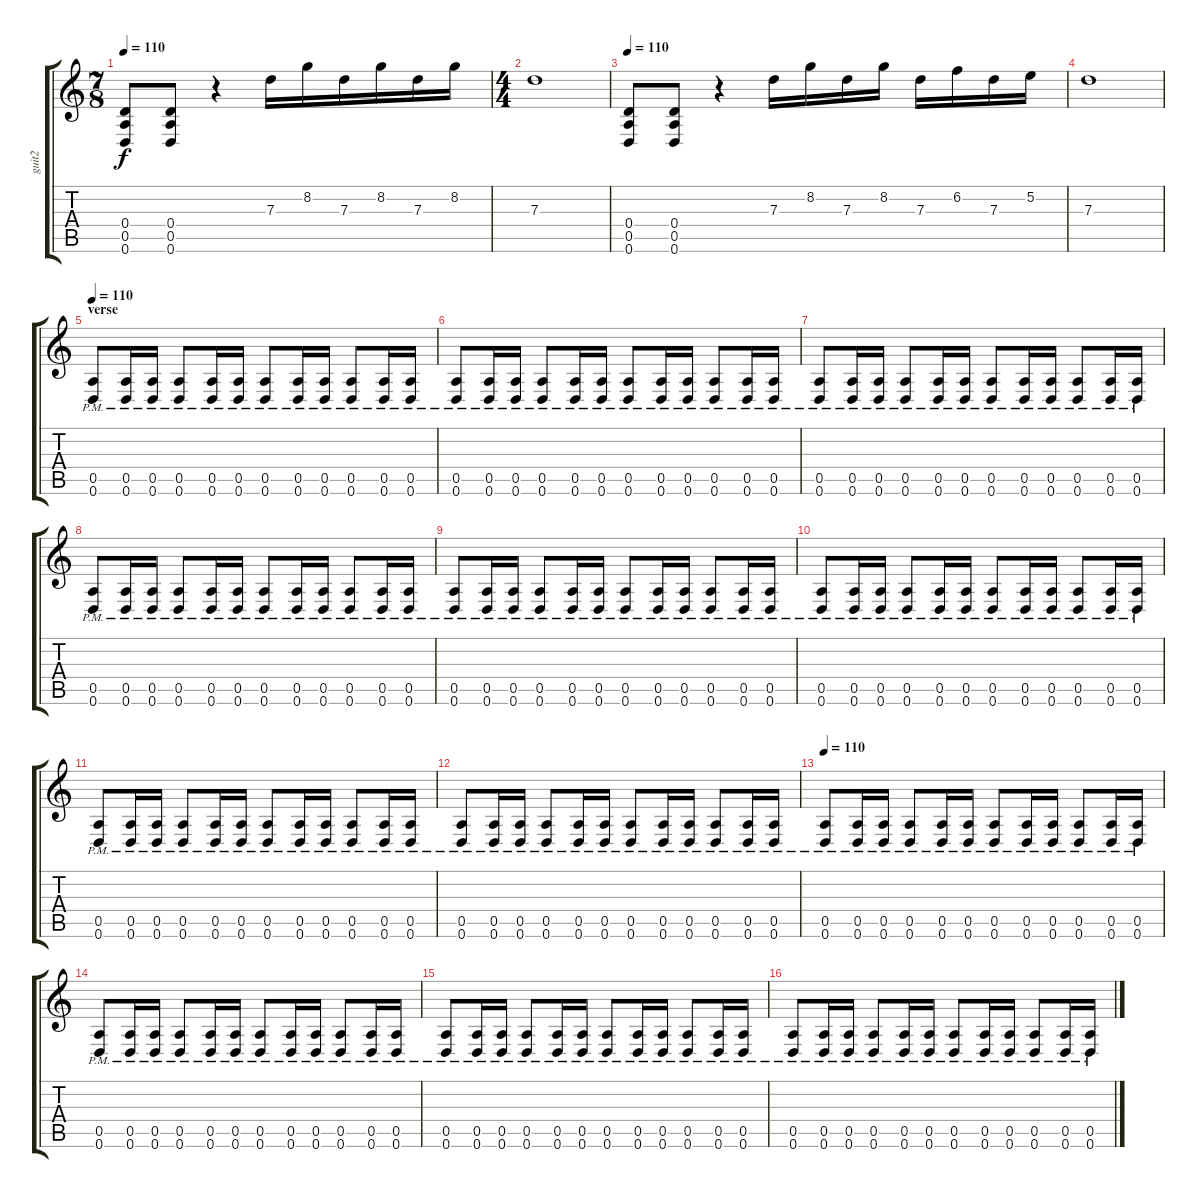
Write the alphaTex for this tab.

\track ("guit2" "guit2") {instrument electricguitarclean}
\staff {score tabs}
\tuning (E4 B3 G3 D3 A2 D2) {hide}
\ts (7 8)
\tempo 110
\clef g2
\ks c
(0.4 0.5 0.6).8{dy f instrument distortionguitar} (0.4 0.5 0.6).8 r.4 7.3.16{instrument electricguitarclean} 8.2.16 7.3.16 8.2.16 7.3.16 8.2.16 |
\ts (4 4)
7.3.1 |
\tempo 110
(0.4 0.5 0.6).8{instrument distortionguitar} (0.4 0.5 0.6).8 r.4 7.3.16{instrument electricguitarclean} 8.2.16 7.3.16 8.2.16 7.3.16 6.2.16 7.3.16 5.2.16 |
7.3.1 |
\section ("" "verse")
\tempo 110
(0.5{pm} 0.6{pm}).8{instrument distortionguitar} (0.5{pm} 0.6{pm}).16 (0.5{pm} 0.6{pm}).16 (0.5{pm} 0.6{pm}).8 (0.5{pm} 0.6{pm}).16 (0.5{pm} 0.6{pm}).16 (0.5{pm} 0.6{pm}).8 (0.5{pm} 0.6{pm}).16 (0.5{pm} 0.6{pm}).16 (0.5{pm} 0.6{pm}).8 (0.5{pm} 0.6{pm}).16 (0.5{pm} 0.6{pm}).16 |
(0.5{pm} 0.6{pm}).8 (0.5{pm} 0.6{pm}).16 (0.5{pm} 0.6{pm}).16 (0.5{pm} 0.6{pm}).8 (0.5{pm} 0.6{pm}).16 (0.5{pm} 0.6{pm}).16 (0.5{pm} 0.6{pm}).8 (0.5{pm} 0.6{pm}).16 (0.5{pm} 0.6{pm}).16 (0.5{pm} 0.6{pm}).8 (0.5{pm} 0.6{pm}).16 (0.5{pm} 0.6{pm}).16 |
(0.5{pm} 0.6{pm}).8 (0.5{pm} 0.6{pm}).16 (0.5{pm} 0.6{pm}).16 (0.5{pm} 0.6{pm}).8 (0.5{pm} 0.6{pm}).16 (0.5{pm} 0.6{pm}).16 (0.5{pm} 0.6{pm}).8 (0.5{pm} 0.6{pm}).16 (0.5{pm} 0.6{pm}).16 (0.5{pm} 0.6{pm}).8 (0.5{pm} 0.6{pm}).16 (0.5{pm} 0.6{pm}).16 |
(0.5{pm} 0.6{pm}).8 (0.5{pm} 0.6{pm}).16 (0.5{pm} 0.6{pm}).16 (0.5{pm} 0.6{pm}).8 (0.5{pm} 0.6{pm}).16 (0.5{pm} 0.6{pm}).16 (0.5{pm} 0.6{pm}).8 (0.5{pm} 0.6{pm}).16 (0.5{pm} 0.6{pm}).16 (0.5{pm} 0.6{pm}).8 (0.5{pm} 0.6{pm}).16 (0.5{pm} 0.6{pm}).16 |
(0.5{pm} 0.6{pm}).8 (0.5{pm} 0.6{pm}).16 (0.5{pm} 0.6{pm}).16 (0.5{pm} 0.6{pm}).8 (0.5{pm} 0.6{pm}).16 (0.5{pm} 0.6{pm}).16 (0.5{pm} 0.6{pm}).8 (0.5{pm} 0.6{pm}).16 (0.5{pm} 0.6{pm}).16 (0.5{pm} 0.6{pm}).8 (0.5{pm} 0.6{pm}).16 (0.5{pm} 0.6{pm}).16 |
(0.5{pm} 0.6{pm}).8 (0.5{pm} 0.6{pm}).16 (0.5{pm} 0.6{pm}).16 (0.5{pm} 0.6{pm}).8 (0.5{pm} 0.6{pm}).16 (0.5{pm} 0.6{pm}).16 (0.5{pm} 0.6{pm}).8 (0.5{pm} 0.6{pm}).16 (0.5{pm} 0.6{pm}).16 (0.5{pm} 0.6{pm}).8 (0.5{pm} 0.6{pm}).16 (0.5{pm} 0.6{pm}).16 |
(0.5{pm} 0.6{pm}).8 (0.5{pm} 0.6{pm}).16 (0.5{pm} 0.6{pm}).16 (0.5{pm} 0.6{pm}).8 (0.5{pm} 0.6{pm}).16 (0.5{pm} 0.6{pm}).16 (0.5{pm} 0.6{pm}).8 (0.5{pm} 0.6{pm}).16 (0.5{pm} 0.6{pm}).16 (0.5{pm} 0.6{pm}).8 (0.5{pm} 0.6{pm}).16 (0.5{pm} 0.6{pm}).16 |
(0.5{pm} 0.6{pm}).8 (0.5{pm} 0.6{pm}).16 (0.5{pm} 0.6{pm}).16 (0.5{pm} 0.6{pm}).8 (0.5{pm} 0.6{pm}).16 (0.5{pm} 0.6{pm}).16 (0.5{pm} 0.6{pm}).8 (0.5{pm} 0.6{pm}).16 (0.5{pm} 0.6{pm}).16 (0.5{pm} 0.6{pm}).8 (0.5{pm} 0.6{pm}).16 (0.5{pm} 0.6{pm}).16 |
\tempo 110
(0.5{pm} 0.6{pm}).8{instrument distortionguitar} (0.5{pm} 0.6{pm}).16 (0.5{pm} 0.6{pm}).16 (0.5{pm} 0.6{pm}).8 (0.5{pm} 0.6{pm}).16 (0.5{pm} 0.6{pm}).16 (0.5{pm} 0.6{pm}).8 (0.5{pm} 0.6{pm}).16 (0.5{pm} 0.6{pm}).16 (0.5{pm} 0.6{pm}).8 (0.5{pm} 0.6{pm}).16 (0.5{pm} 0.6{pm}).16 |
(0.5{pm} 0.6{pm}).8 (0.5{pm} 0.6{pm}).16 (0.5{pm} 0.6{pm}).16 (0.5{pm} 0.6{pm}).8 (0.5{pm} 0.6{pm}).16 (0.5{pm} 0.6{pm}).16 (0.5{pm} 0.6{pm}).8 (0.5{pm} 0.6{pm}).16 (0.5{pm} 0.6{pm}).16 (0.5{pm} 0.6{pm}).8 (0.5{pm} 0.6{pm}).16 (0.5{pm} 0.6{pm}).16 |
(0.5{pm} 0.6{pm}).8 (0.5{pm} 0.6{pm}).16 (0.5{pm} 0.6{pm}).16 (0.5{pm} 0.6{pm}).8 (0.5{pm} 0.6{pm}).16 (0.5{pm} 0.6{pm}).16 (0.5{pm} 0.6{pm}).8 (0.5{pm} 0.6{pm}).16 (0.5{pm} 0.6{pm}).16 (0.5{pm} 0.6{pm}).8 (0.5{pm} 0.6{pm}).16 (0.5{pm} 0.6{pm}).16 |
(0.5{pm} 0.6{pm}).8 (0.5{pm} 0.6{pm}).16 (0.5{pm} 0.6{pm}).16 (0.5{pm} 0.6{pm}).8 (0.5{pm} 0.6{pm}).16 (0.5{pm} 0.6{pm}).16 (0.5{pm} 0.6{pm}).8 (0.5{pm} 0.6{pm}).16 (0.5{pm} 0.6{pm}).16 (0.5{pm} 0.6{pm}).8 (0.5{pm} 0.6{pm}).16 (0.5{pm} 0.6{pm}).16
